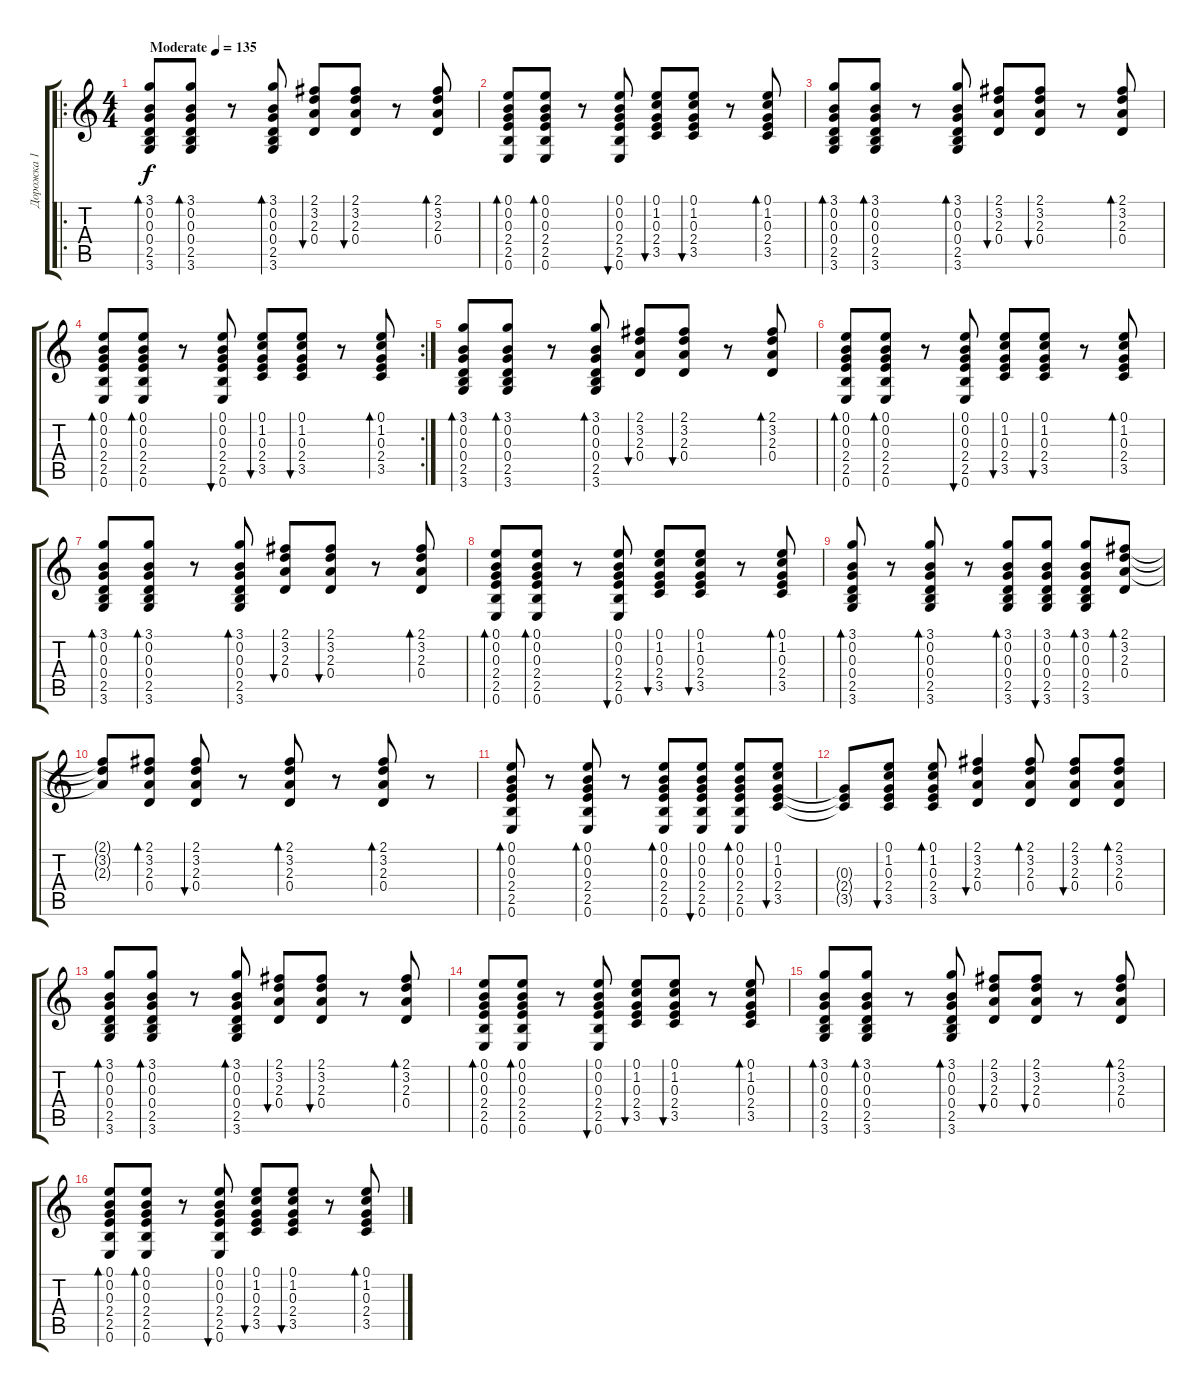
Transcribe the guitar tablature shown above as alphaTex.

\track ("Дорожка 1" "Дорожка 1") {instrument electricguitarjazz}
\staff {score tabs}
\tuning (E4 B3 G3 D3 A2 E2) {hide}
\ro
\ts (4 4)
\tempo (135 "Moderate")
\clef g2
\ks c
(3.1 0.2 0.3 0.4 2.5 3.6).8{bd 30 dy f instrument electricguitarjazz} (3.1 0.2 0.3 0.4 2.5 3.6).8{bd 30} r.8 (3.1 0.2 0.3 0.4 2.5 3.6).8{bd 30} (2.1 3.2 2.3 0.4).8{bu 60} (2.1 3.2 2.3 0.4).8{bu 60} r.8 (2.1 3.2 2.3 0.4).8{bd 60} |
(0.1 0.2 0.3 2.4 2.5 0.6).8{bd 60} (0.1 0.2 0.3 2.4 2.5 0.6).8{bd 60} r.8 (0.1 0.2 0.3 2.4 2.5 0.6).8{bu 60} (0.1 1.2 0.3 2.4 3.5).8{bu 60} (0.1 1.2 0.3 2.4 3.5).8{bu 60} r.8 (0.1 1.2 0.3 2.4 3.5).8{bd 60} |
(3.1 0.2 0.3 0.4 2.5 3.6).8{bd 30} (3.1 0.2 0.3 0.4 2.5 3.6).8{bd 30} r.8 (3.1 0.2 0.3 0.4 2.5 3.6).8{bd 30} (2.1 3.2 2.3 0.4).8{bu 60} (2.1 3.2 2.3 0.4).8{bu 60} r.8 (2.1 3.2 2.3 0.4).8{bd 60} |
\rc 2
(0.1 0.2 0.3 2.4 2.5 0.6).8{bd 60} (0.1 0.2 0.3 2.4 2.5 0.6).8{bd 60} r.8 (0.1 0.2 0.3 2.4 2.5 0.6).8{bu 60} (0.1 1.2 0.3 2.4 3.5).8{bu 60} (0.1 1.2 0.3 2.4 3.5).8{bu 60} r.8 (0.1 1.2 0.3 2.4 3.5).8{bd 60} |
(3.1 0.2 0.3 0.4 2.5 3.6).8{bd 30} (3.1 0.2 0.3 0.4 2.5 3.6).8{bd 30} r.8 (3.1 0.2 0.3 0.4 2.5 3.6).8{bd 30} (2.1 3.2 2.3 0.4).8{bu 60} (2.1 3.2 2.3 0.4).8{bu 60} r.8 (2.1 3.2 2.3 0.4).8{bd 60} |
(0.1 0.2 0.3 2.4 2.5 0.6).8{bd 60} (0.1 0.2 0.3 2.4 2.5 0.6).8{bd 60} r.8 (0.1 0.2 0.3 2.4 2.5 0.6).8{bu 60} (0.1 1.2 0.3 2.4 3.5).8{bu 60} (0.1 1.2 0.3 2.4 3.5).8{bu 60} r.8 (0.1 1.2 0.3 2.4 3.5).8{bd 60} |
(3.1 0.2 0.3 0.4 2.5 3.6).8{bd 30} (3.1 0.2 0.3 0.4 2.5 3.6).8{bd 30} r.8 (3.1 0.2 0.3 0.4 2.5 3.6).8{bd 30} (2.1 3.2 2.3 0.4).8{bu 60} (2.1 3.2 2.3 0.4).8{bu 60} r.8 (2.1 3.2 2.3 0.4).8{bd 60} |
(0.1 0.2 0.3 2.4 2.5 0.6).8{bd 60} (0.1 0.2 0.3 2.4 2.5 0.6).8{bd 60} r.8 (0.1 0.2 0.3 2.4 2.5 0.6).8{bu 60} (0.1 1.2 0.3 2.4 3.5).8{bu 60} (0.1 1.2 0.3 2.4 3.5).8{bu 60} r.8 (0.1 1.2 0.3 2.4 3.5).8{bd 60} |
(3.1 0.2 0.3 0.4 2.5 3.6).8{bd 60} r.8 (3.1 0.2 0.3 0.4 2.5 3.6).8{bd 60} r.8 (3.1 0.2 0.3 0.4 2.5 3.6).8{bd 60} (3.1 0.2 0.3 0.4 2.5 3.6).8{bu 60} (3.1 0.2 0.3 0.4 2.5 3.6).8{bd 60} (2.1 3.2 2.3 0.4).8{bd 60} |
(2.1{t} 3.2{t} 2.3{t}).8 (2.1 3.2 2.3 0.4).8{bd 60} (2.1 3.2 2.3 0.4).8{bu 60} r.8 (2.1 3.2 2.3 0.4).8{bd 60} r.8 (2.1 3.2 2.3 0.4).8{bd 60} r.8 |
(0.1 0.2 0.3 2.4 2.5 0.6).8{bd 60} r.8 (0.1 0.2 0.3 2.4 2.5 0.6).8{bd 60} r.8 (0.1 0.2 0.3 2.4 2.5 0.6).8{bd 60} (0.1 0.2 0.3 2.4 2.5 0.6).8{bu 60} (0.1 0.2 0.3 2.4 2.5 0.6).8{bd 60} (0.1 1.2 0.3 2.4 3.5).8{bu 60} |
(0.3{t} 2.4{t} 3.5{t}).8 (0.1 1.2 0.3 2.4 3.5).8{bu 60} (0.1 1.2 0.3 2.4 3.5).8{bd 60} (2.1 3.2 2.3 0.4).4{bu 60} (2.1 3.2 2.3 0.4).8{bd 60} (2.1 3.2 2.3 0.4).8{bu 60} (2.1 3.2 2.3 0.4).8{bd 60} |
(3.1 0.2 0.3 0.4 2.5 3.6).8{bd 30} (3.1 0.2 0.3 0.4 2.5 3.6).8{bd 30} r.8 (3.1 0.2 0.3 0.4 2.5 3.6).8{bd 30} (2.1 3.2 2.3 0.4).8{bu 60} (2.1 3.2 2.3 0.4).8{bu 60} r.8 (2.1 3.2 2.3 0.4).8{bd 60} |
(0.1 0.2 0.3 2.4 2.5 0.6).8{bd 60} (0.1 0.2 0.3 2.4 2.5 0.6).8{bd 60} r.8 (0.1 0.2 0.3 2.4 2.5 0.6).8{bu 60} (0.1 1.2 0.3 2.4 3.5).8{bu 60} (0.1 1.2 0.3 2.4 3.5).8{bu 60} r.8 (0.1 1.2 0.3 2.4 3.5).8{bd 60} |
(3.1 0.2 0.3 0.4 2.5 3.6).8{bd 30} (3.1 0.2 0.3 0.4 2.5 3.6).8{bd 30} r.8 (3.1 0.2 0.3 0.4 2.5 3.6).8{bd 30} (2.1 3.2 2.3 0.4).8{bu 60} (2.1 3.2 2.3 0.4).8{bu 60} r.8 (2.1 3.2 2.3 0.4).8{bd 60} |
(0.1 0.2 0.3 2.4 2.5 0.6).8{bd 60} (0.1 0.2 0.3 2.4 2.5 0.6).8{bd 60} r.8 (0.1 0.2 0.3 2.4 2.5 0.6).8{bu 60} (0.1 1.2 0.3 2.4 3.5).8{bu 60} (0.1 1.2 0.3 2.4 3.5).8{bu 60} r.8 (0.1 1.2 0.3 2.4 3.5).8{bd 60}
